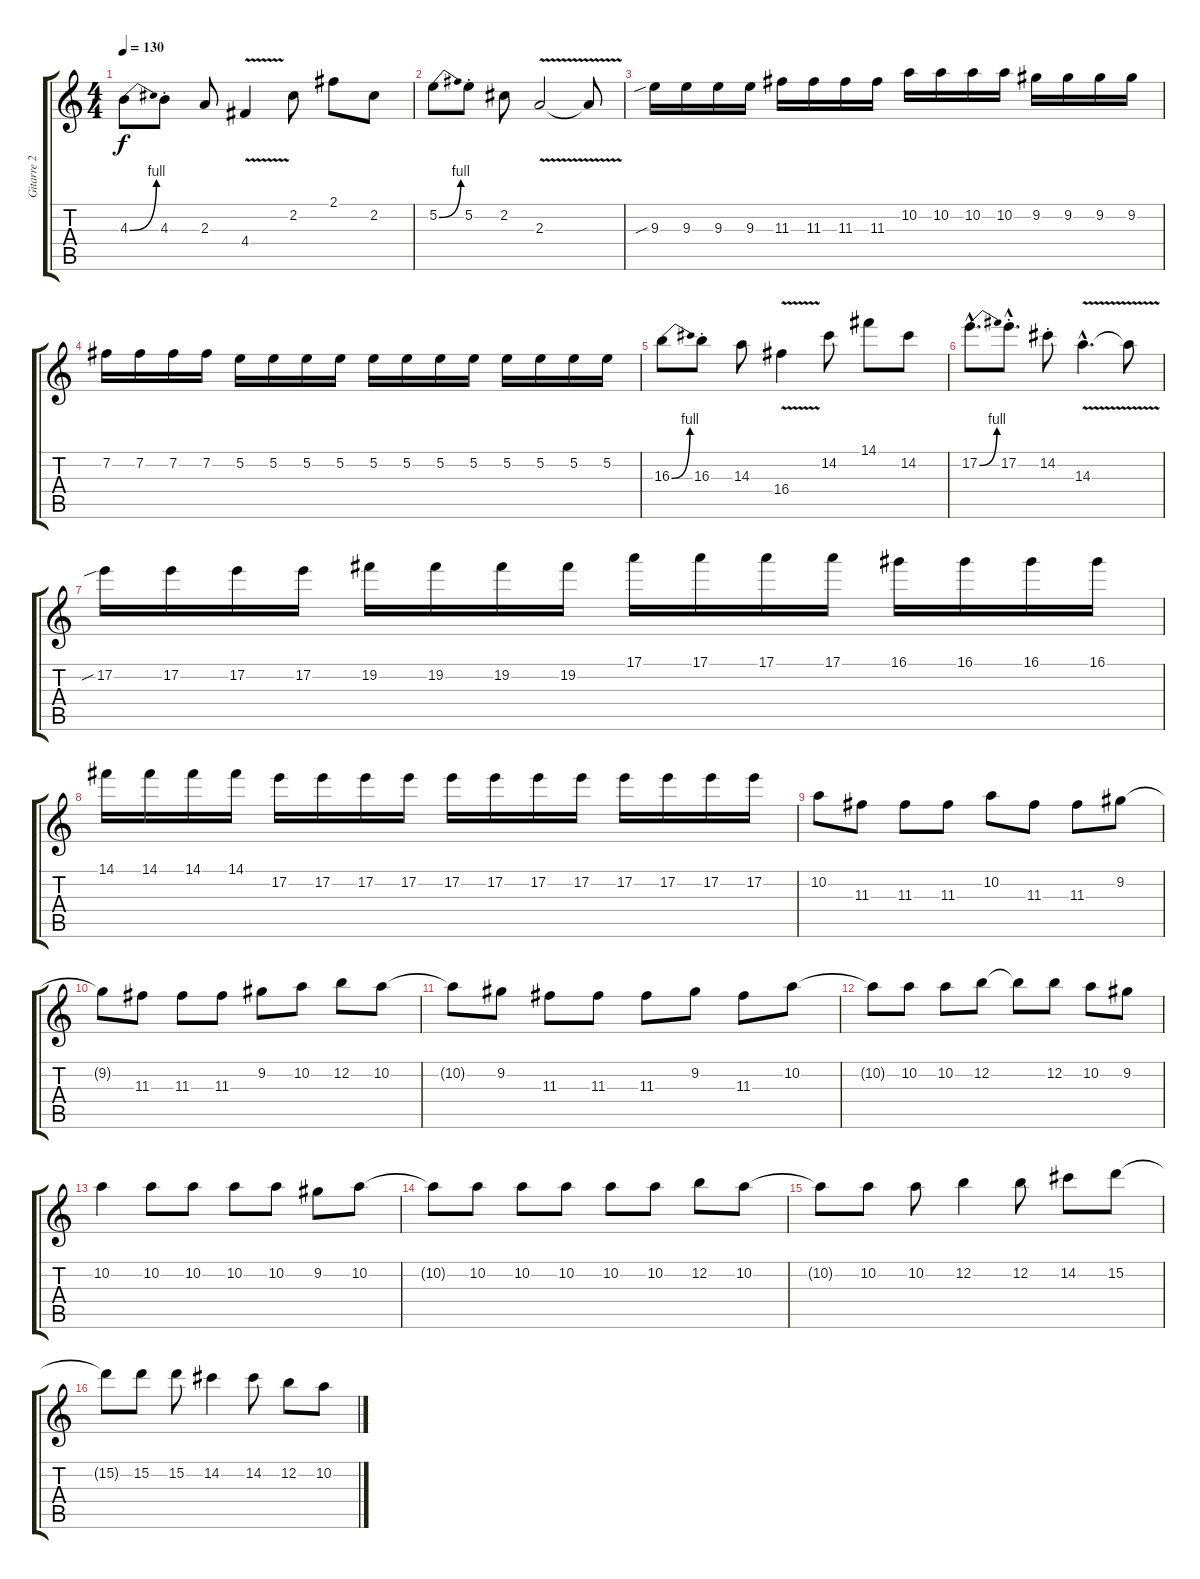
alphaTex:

\track ("Gitarre 2" "Gitarre 2") {instrument overdrivenguitar}
\staff {score tabs}
\tuning (E4 B3 G3 D3 A2 E2) {hide}
\ts (4 4)
\tempo 130
\clef g2
\ks c
4.3{be (bend 0 0 60 4)}.8{dy f volume 13 balance 12} 4.3{st}.8 2.3.8 4.4{v}.4 2.2.8 2.1.8 2.2.8 |
5.2{be (bend 0 0 60 4)}.8 5.2{st}.8 2.2.8 2.3{v}.2 2.3{t}.8 |
9.3{sib}.16{balance 0} 9.3.16{balance 16} 9.3.16{balance 0} 9.3.16{balance 16} 11.3.16{balance 0} 11.3.16{balance 16} 11.3.16{balance 0} 11.3.16{balance 16} 10.2.16{balance 0} 10.2.16{balance 16} 10.2.16{balance 0} 10.2.16{balance 16} 9.2.16{balance 0} 9.2.16{balance 16} 9.2.16{balance 0} 9.2.16{balance 16} |
7.2.16{balance 0} 7.2.16{balance 16} 7.2.16{balance 0} 7.2.16{balance 16} 5.2.16{balance 0} 5.2.16{balance 16} 5.2.16{balance 0} 5.2.16{balance 16} 5.2.16{balance 0} 5.2.16{balance 16} 5.2.16{balance 0} 5.2.16{balance 16} 5.2.16{balance 0} 5.2.16{balance 16} 5.2.16{balance 0} 5.2.16{balance 16} |
16.3{be (bend 0 0 60 4)}.8{balance 12} 16.3{st}.8 14.3.8 16.4{v}.4 14.2.8 14.1.8 14.2.8 |
17.2{be (bend 0 0 60 4) hac}.8{d} 17.2{hac st}.8{d} 14.2{st}.8 14.3{v hac}.4{d} 14.3{t}.8 |
17.2{sib}.16{balance 0} 17.2.16{balance 16} 17.2.16{balance 0} 17.2.16{balance 16} 19.2.16{balance 0} 19.2.16{balance 16} 19.2.16{balance 0} 19.2.16{balance 16} 17.1.16{balance 0} 17.1.16{balance 16} 17.1.16{balance 0} 17.1.16{balance 16} 16.1.16{balance 0} 16.1.16{balance 16} 16.1.16{balance 0} 16.1.16{balance 16} |
14.1.16{balance 0} 14.1.16{balance 16} 14.1.16{balance 0} 14.1.16{balance 16} 17.2.16{balance 0} 17.2.16{balance 16} 17.2.16{balance 0} 17.2.16{balance 16} 17.2.16{balance 0} 17.2.16{balance 16} 17.2.16{balance 0} 17.2.16{balance 16} 17.2.16{balance 0} 17.2.16{balance 16} 17.2.16{balance 0} 17.2.16{balance 16} |
10.2.8{balance 12} 11.3.8 11.3.8 11.3.8 10.2.8 11.3.8 11.3.8 9.2.8 |
9.2{t}.8 11.3.8 11.3.8 11.3.8 9.2.8 10.2.8 12.2.8 10.2.8 |
10.2{t}.8 9.2.8 11.3.8 11.3.8 11.3.8 9.2.8 11.3.8 10.2.8 |
10.2{t}.8 10.2.8 10.2.8 12.2.8 12.2{t}.8 12.2.8 10.2.8 9.2.8 |
10.2.4 10.2.8 10.2.8 10.2.8 10.2.8 9.2.8 10.2.8 |
10.2{t}.8 10.2.8 10.2.8 10.2.8 10.2.8 10.2.8 12.2.8 10.2.8 |
10.2{t}.8 10.2.8 10.2.8 12.2.4 12.2.8 14.2.8 15.2.8 |
15.2{t}.8 15.2.8 15.2.8 14.2.4 14.2.8 12.2.8 10.2.8
